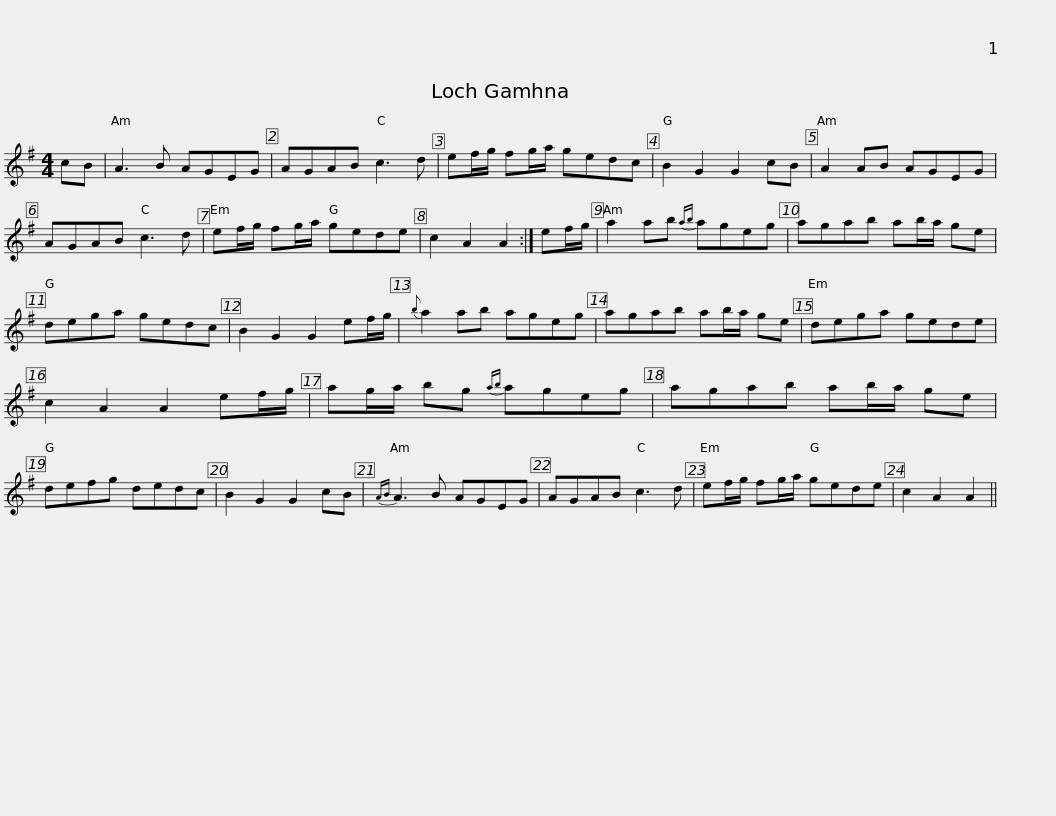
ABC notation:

X:1
L:1/8
M:4/4
I:linebreak $
K:G
V:1 treble
V:1
 cB | A3 B AGEG | AGAB c3 d | ef/g/ fg/a/ gedc | B2 G2 G2 cB | %5
 A2 AB AGEG | AGAB c3 d |$ ef/g/ fg/a/ gede | c2 A2 A2 :| ef/g/ | %10
 a2 ab{ab} ageg | agab ab/a/ ge |$ dega gedc | B2 G2 G2 ef/g/ |{b} a2 ab ageg | %15
 agab ab/a/ ge | dega gede |$ c2 A2 A2 ef/g/ | ag/a/ bg{ab} ageg | agab ab/a/ ge | %20
 defg dedc | B2 G2 G2 cB |${AB} A3 B AGEG | AGAB c3 d | ef/g/ fg/a/ gede | %25
 c2 A2 A2 || %26
